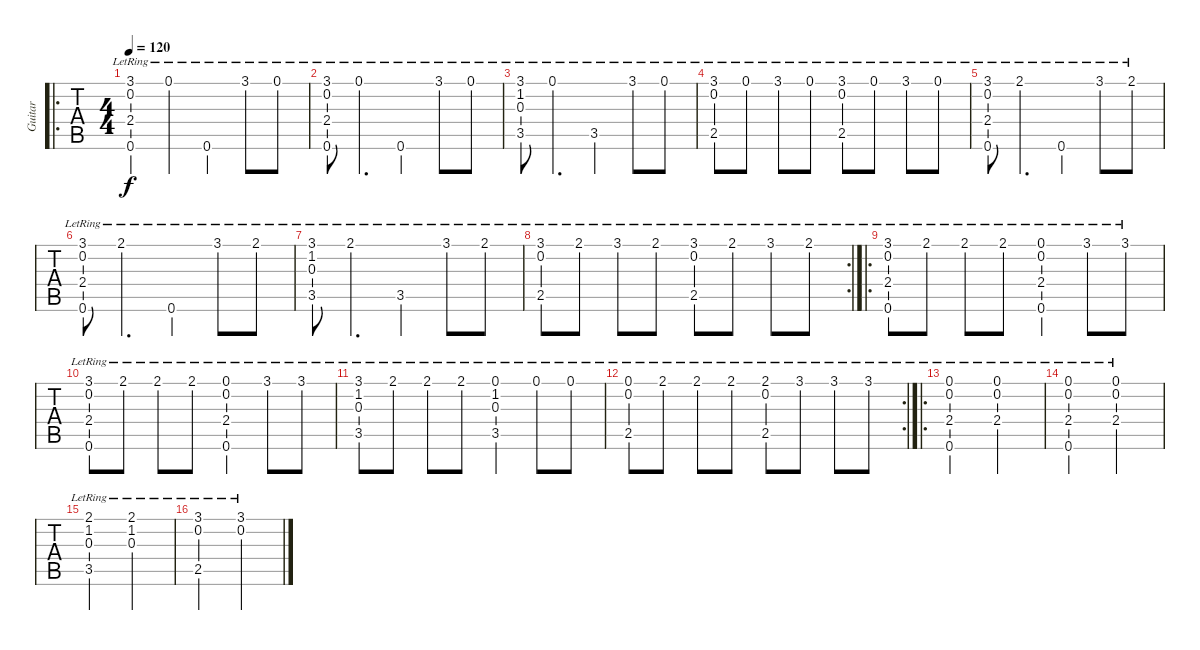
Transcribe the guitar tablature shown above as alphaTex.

\track ("Guitar" "Guitar") {instrument acousticguitarnylon}
\staff {tabs}
\tuning (E4 B3 G3 D3 A2 E2) {hide}
\ro
\ts (4 4)
\tempo 120
\clef g2
\ks c
(3.1{lr} 0.2{lr} 2.4{lr} 0.6{lr}).4{dy f} 0.1{lr}.4 0.6{lr}.4 3.1{lr}.8 0.1{lr}.8 |
(3.1{lr} 0.2{lr} 2.4{lr} 0.6{lr}).8 0.1{lr}.4{d} 0.6{lr}.4 3.1{lr}.8 0.1{lr}.8 |
(3.1{lr} 1.2{lr} 0.3{lr} 3.5{lr}).8 0.1{lr}.4{d} 3.5{lr}.4 3.1{lr}.8 0.1{lr}.8 |
(3.1{lr} 0.2{lr} 2.5{lr}).8 0.1{lr}.8 3.1{lr}.8 0.1{lr}.8 (3.1{lr} 0.2{lr} 2.5{lr}).8 0.1{lr}.8 3.1{lr}.8 0.1{lr}.8 |
(3.1{lr} 0.2{lr} 2.4{lr} 0.6{lr}).8 2.1{lr}.4{d} 0.6{lr}.4 3.1{lr}.8 2.1{lr}.8 |
(3.1{lr} 0.2{lr} 2.4{lr} 0.6{lr}).8 2.1{lr}.4{d} 0.6{lr}.4 3.1{lr}.8 2.1{lr}.8 |
(3.1{lr} 1.2{lr} 0.3{lr} 3.5{lr}).8 2.1{lr}.4{d} 3.5{lr}.4 3.1{lr}.8 2.1{lr}.8 |
\rc 2
(3.1{lr} 0.2{lr} 2.5{lr}).8 2.1{lr}.8 3.1{lr}.8 2.1{lr}.8 (3.1{lr} 0.2{lr} 2.5{lr}).8 2.1{lr}.8 3.1{lr}.8 2.1{lr}.8 |
\ro
(3.1{lr} 0.2{lr} 2.4{lr} 0.6{lr}).8 2.1{lr}.8 2.1{lr}.8 2.1{lr}.8 (0.1{lr} 0.2{lr} 2.4{lr} 0.6{lr}).4 3.1{lr}.8 3.1{lr}.8 |
(3.1{lr} 0.2{lr} 2.4{lr} 0.6{lr}).8 2.1{lr}.8 2.1{lr}.8 2.1{lr}.8 (0.1{lr} 0.2{lr} 2.4{lr} 0.6{lr}).4 3.1{lr}.8 3.1{lr}.8 |
(3.1{lr} 1.2{lr} 0.3{lr} 3.5{lr}).8 2.1{lr}.8 2.1{lr}.8 2.1{lr}.8 (0.1{lr} 1.2{lr} 0.3{lr} 3.5{lr}).4 0.1{lr}.8 0.1{lr}.8 |
\rc 2
(0.1{lr} 0.2{lr} 2.5{lr}).8 2.1{lr}.8 2.1{lr}.8 2.1{lr}.8 (2.1{lr} 0.2{lr} 2.5{lr}).8 3.1{lr}.8 3.1{lr}.8 3.1{lr}.8 |
\ro
(0.1{lr} 0.2{lr} 2.4{lr} 0.6{lr}).2 (0.1{lr} 0.2{lr} 2.4{lr}).2 |
(0.1{lr} 0.2{lr} 2.4{lr} 0.6{lr}).2 (0.1{lr} 0.2{lr} 2.4{lr}).2 |
(2.1{lr} 1.2{lr} 0.3{lr} 3.5{lr}).2 (2.1{lr} 1.2{lr} 0.3{lr}).2 |
(3.1{lr} 0.2{lr} 2.5{lr}).2 (3.1{lr} 0.2{lr}).2
